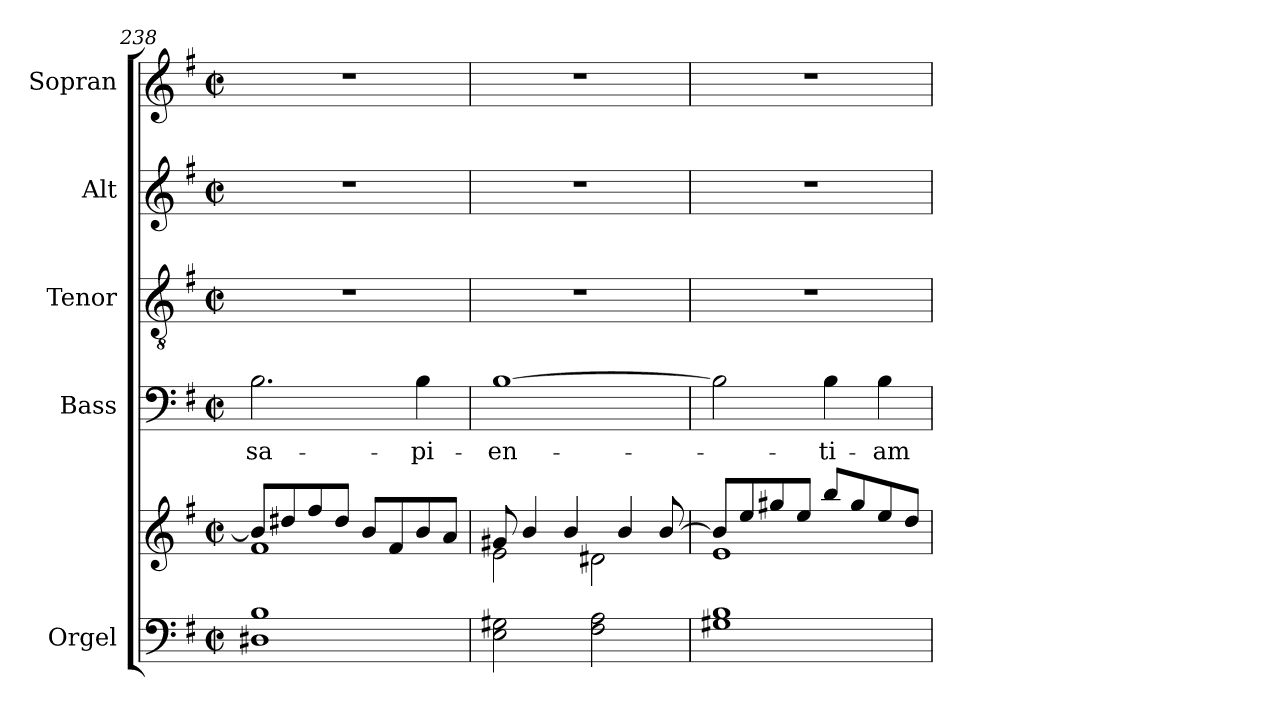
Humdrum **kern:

**kern	**kern	**kern	**text	**kern	**kern	**kern
*part5	*part5	*part4	*part4	*part3	*part2	*part1
*staff6	*staff5	*staff4	*staff4	*staff3	*staff2	*staff1
*I"Orgel	*	*I"Bass	*	*I"Tenor	*I"Alt	*I"Sopran
*I'Org.	*	*I'B.	*	*I'T.	*I'A.	*I'S.
*clefF4	*clefG2	*clefF4	*	*clefGv2	*clefG2	*clefG2
*k[f#]	*k[f#]	*k[f#]	*	*k[f#]	*k[f#]	*k[f#]
*G:	*G:	*G:	*	*G:	*G:	*G:
*M2/2	*M2/2	*M2/2	*	*M2/2	*M2/2	*M2/2
*met(c|)	*met(c|)	*met(c|)	*	*met(c|)	*met(c|)	*met(c|)
=238	=238	=238	=238	=238	=238	=238
*	*^	*	*	*	*	*
!	!	!	!	!LO:LY:b	!	!	!
1D#X 1B	8b/L]	1f#	2.B\	sa-	1r	1r	1r
.	8dd#X/	.	.	.	.	.	.
.	8ff#/	.	.	.	.	.	.
.	8dd#/J	.	.	.	.	.	.
.	8b/L	.	.	.	.	.	.
.	8f#/	.	.	.	.	.	.
!	!	!	!	!LO:LY:b	!	!	!
.	8b/	.	4B\	-pi-	.	.	.
.	8a/J	.	.	.	.	.	.
=239	=239	=239	=239	=239	=239	=239	=239
!	!	!	!	!LO:LY:b	!	!	!
2E\ 2G#X\	8g#X/	2e\	[1B	-en-	1r	1r	1r
.	4b/	.	.	.	.	.	.
.	4b/	.	.	.	.	.	.
2F#\ 2A\	.	2d#X\	.	.	.	.	.
.	4b/	.	.	.	.	.	.
.	[>8b/	.	.	.	.	.	.
=240	=240	=240	=240	=240	=240	=240	=240
1G#X 1B	8b/L]	1e	2B\]	.	1r	1r	1r
.	8ee/	.	.	.	.	.	.
.	8gg#X/	.	.	.	.	.	.
.	8ee/J	.	.	.	.	.	.
!	!	!	!	!LO:LY:b	!	!	!
.	8bb/L	.	4B\	-ti-	.	.	.
.	8gg#/	.	.	.	.	.	.
!	!	!	!	!LO:LY:b	!	!	!
.	8ee/	.	4B\	-am	.	.	.
.	8dd/J	.	.	.	.	.	.
*	*v	*v	*	*	*	*	*
=	=	=	=	=	=	=
*-	*-	*-	*-	*-	*-	*-
